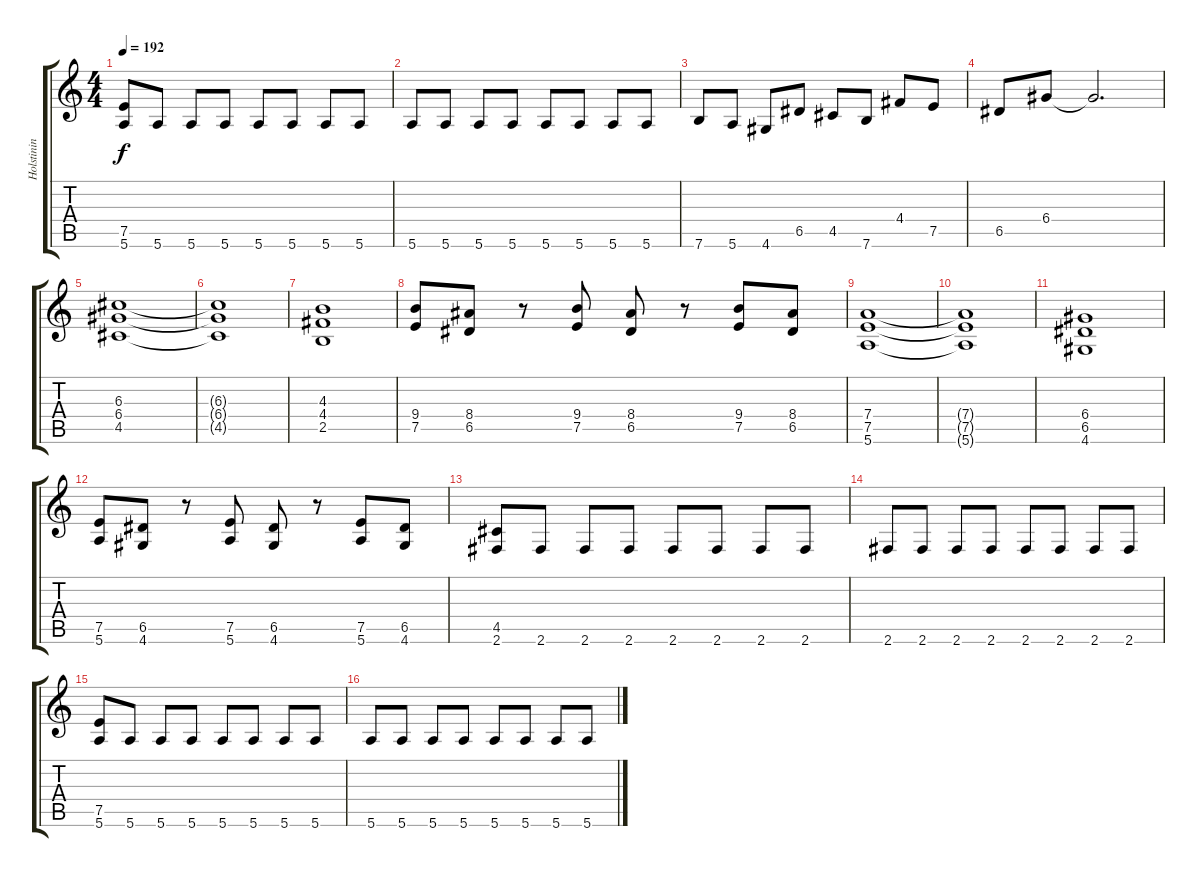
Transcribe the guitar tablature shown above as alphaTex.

\track ("Holstinin 2" "Holstinin ") {instrument overdrivenguitar}
\staff {score tabs}
\tuning (E4 B3 G3 D3 A2 E2) {hide}
\ts (4 4)
\tempo 192
\clef g2
\ks c
(7.5 5.6).8{dy f} 5.6.8 5.6.8 5.6.8 5.6.8 5.6.8 5.6.8 5.6.8 |
5.6.8 5.6.8 5.6.8 5.6.8 5.6.8 5.6.8 5.6.8 5.6.8 |
7.6.8 5.6.8 4.6.8 6.5.8 4.5.8 7.6.8 4.4.8 7.5.8 |
6.5.8 6.4.8 6.4{t}.2{d} |
(6.3 6.4 4.5).1 |
(6.3{t} 6.4{t} 4.5{t}).1 |
(4.3 4.4 2.5).1 |
(9.4 7.5).8 (8.4 6.5).8 r.8 (9.4 7.5).8 (8.4 6.5).8 r.8 (9.4 7.5).8 (8.4 6.5).8 |
(7.4 7.5 5.6).1 |
(7.4{t} 7.5{t} 5.6{t}).1 |
(6.4 6.5 4.6).1 |
(7.5 5.6).8 (6.5 4.6).8 r.8 (7.5 5.6).8 (6.5 4.6).8 r.8 (7.5 5.6).8 (6.5 4.6).8 |
(4.5 2.6).8 2.6.8 2.6.8 2.6.8 2.6.8 2.6.8 2.6.8 2.6.8 |
2.6.8 2.6.8 2.6.8 2.6.8 2.6.8 2.6.8 2.6.8 2.6.8 |
(7.5 5.6).8 5.6.8 5.6.8 5.6.8 5.6.8 5.6.8 5.6.8 5.6.8 |
5.6.8 5.6.8 5.6.8 5.6.8 5.6.8 5.6.8 5.6.8 5.6.8
